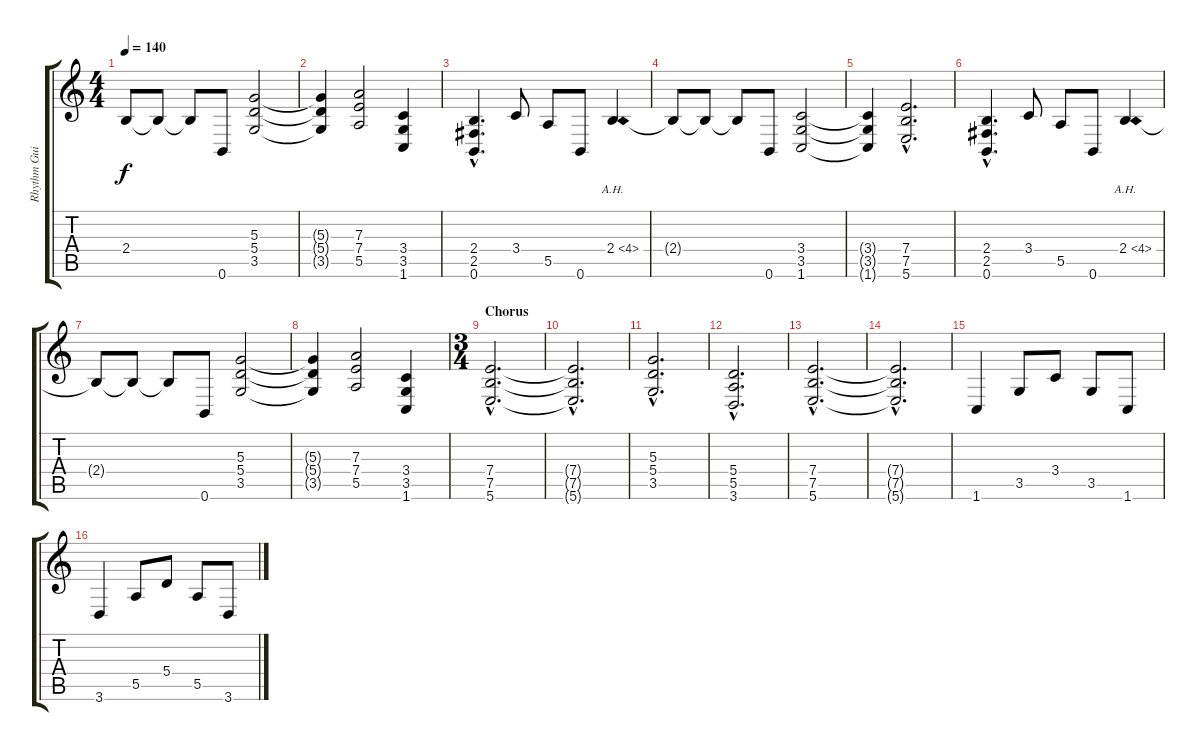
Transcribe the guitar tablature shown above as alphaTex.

\track ("Rhythm Guitar I" "Rhythm Gui") {instrument distortionguitar}
\staff {score tabs}
\tuning (B3 Gb3 D3 A2 E2 B1) {hide}
\ts (4 4)
\tempo 140
\clef g2
\ks c
2.4{t}.8{dy f} 2.4{t}.8 2.4{t}.8 0.6.8 (5.3 5.4 3.5).2 |
(5.3{t} 5.4{t} 3.5{t}).4 (7.3 7.4 5.5).2 (3.4 3.5 1.6).4 |
(2.4{hac} 2.5{hac} 0.6{hac}).4{d} 3.4.8 5.5.8 0.6.8 2.4{ah 2}.4 |
2.4{t}.8 2.4{t}.8 2.4{t}.8 0.6.8 (3.4 3.5 1.6).2 |
(3.4{t} 3.5{t} 1.6{t}).4 (7.4{hac} 7.5{hac} 5.6{hac}).2{d} |
(2.4{hac} 2.5{hac} 0.6{hac}).4{d} 3.4.8 5.5.8 0.6.8 2.4{ah 2}.4 |
2.4{t}.8 2.4{t}.8 2.4{t}.8 0.6.8 (5.3 5.4 3.5).2 |
(5.3{t} 5.4{t} 3.5{t}).4 (7.3 7.4 5.5).2 (3.4 3.5 1.6).4 |
\ts (3 4)
\section ("" "Chorus")
(7.4{hac} 7.5{hac} 5.6{hac}).2{d} |
(7.4{hac t} 7.5{hac t} 5.6{hac t}).2{d} |
(5.3{hac} 5.4{hac} 3.5{hac}).2{d} |
(5.4{hac} 5.5{hac} 3.6{hac}).2{d} |
(7.4{hac} 7.5{hac} 5.6{hac}).2{d} |
(7.4{hac t} 7.5{hac t} 5.6{hac t}).2{d} |
1.6.4 3.5.8 3.4.8 3.5.8 1.6.8 |
3.6.4 5.5.8 5.4.8 5.5.8 3.6.8
